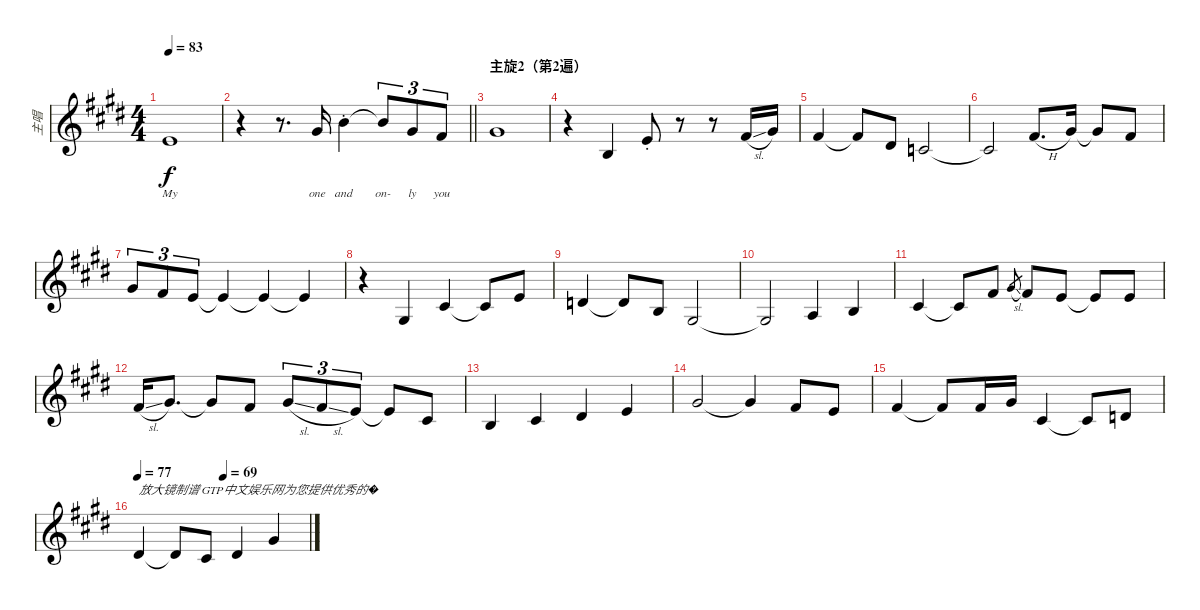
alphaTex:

\track ("主唱" "主唱") {instrument altosax}
\staff {score}
\tuning (E4 B3 G3 D3 A2 E2) {hide}
\ts (4 4)
\tempo 83
\clef g2
\ks e
9.3.1{lyrics (0 "My") lyrics (1 "") lyrics (2 "") lyrics (3 "") lyrics (4 "") dy f} |
\barLineRight lightlight
r.4 r.8{d} 9.2.16{lyrics (0 "one") lyrics (1 "") lyrics (2 "") lyrics (3 "") lyrics (4 "")} 7.1{st}.4{lyrics (0 "and") lyrics (1 "") lyrics (2 "") lyrics (3 "") lyrics (4 "")} 7.1{t}.8{tu (3 2) lyrics (0 "on-") lyrics (1 "") lyrics (2 "") lyrics (3 "") lyrics (4 "")} 4.1.8{tu (3 2) lyrics (0 "ly") lyrics (1 "") lyrics (2 "") lyrics (3 "") lyrics (4 "")} 2.1.8{tu (3 2) lyrics (0 "you") lyrics (1 "") lyrics (2 "") lyrics (3 "") lyrics (4 "")} |
\section ("" "主旋2（第2遍）")
4.1.1 |
r.4 4.3.4 0.1{st}.8 r.8 r.8 2.1{sl}.16 4.1.16 |
2.1.4 2.1{t}.8 4.2.8 5.3.2 |
5.3{t}.2 2.1{h}.8{d} 4.1.16 4.1{t}.8 2.1.8 |
4.1.8{tu (3 2)} 2.1.8{tu (3 2)} 0.1.8{tu (3 2)} 0.1{t}.4 0.1{t}.4 0.1{t}.4 |
r.4 1.3.4 2.2.4 2.2{t}.8 0.1.8 |
3.2.4 3.2{t}.8 4.3.8 1.3.2 |
1.3{t}.2 2.3.4 0.2.4 |
2.2.4 2.2{t}.8 2.1.8 4.1{sl}.8{gr} 2.1.8 0.1.8 0.1{t}.8 0.1.8 |
2.1{sl}.16 4.1.8{d} 4.1{t}.8 2.1.8 4.1{sl}.8{tu (3 2)} 2.1{sl}.8{tu (3 2)} 0.1.8{tu (3 2)} 0.1{t}.8 2.2.8 |
0.2.4 2.2.4 4.2.4 0.1.4 |
4.1.2 4.1{t}.4 2.1.8 0.1.8 |
2.1.4 2.1{t}.8 2.1.16 4.1.16 2.2.4 2.2{t}.8 3.2.8 |
\tempo 77
\tempo (69 0.5)
4.2.4{txt "放大镜制谱 GTP中文娱乐网为您提供优秀的�"} 4.2{t}.8 2.2.8 4.2.4 4.1.4
